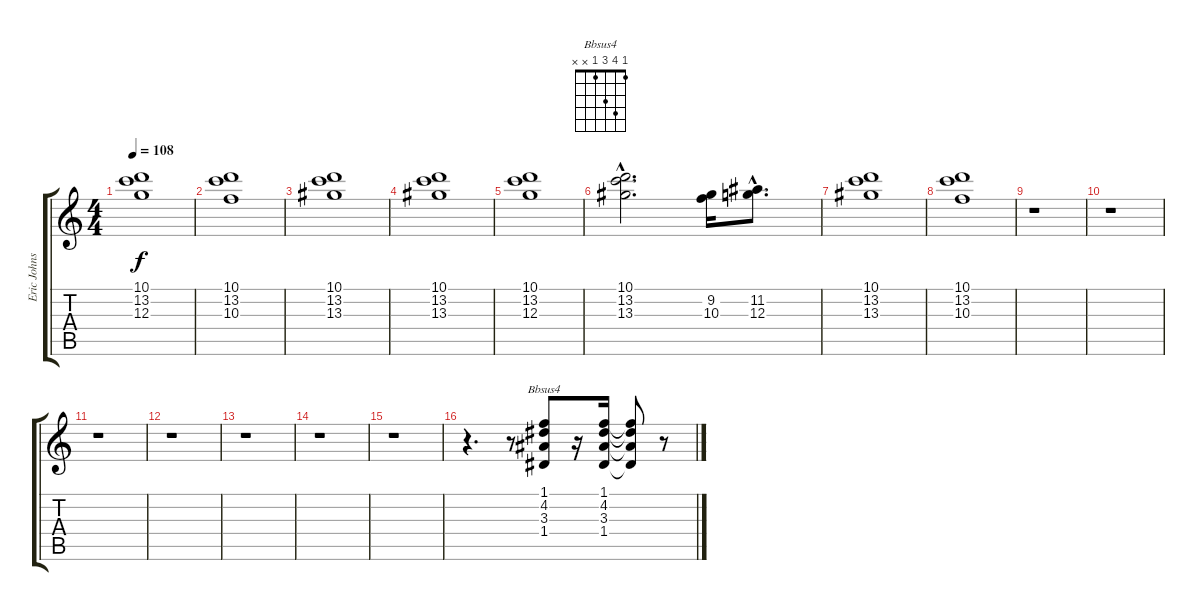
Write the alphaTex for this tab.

\track ("Eric Johnson [Rhy]" "Eric Johns") {instrument electricguitarjazz}
\staff {score tabs}
\tuning (E4 B3 G3 D3 A2 E2) {hide}
\chord ("Bbsus4" 1 4 3 1 x x)
\ts (4 4)
\tempo 108
\clef g2
\ks c
(10.1 13.2 12.3).1{dy f} |
(10.1 13.2 10.3).1 |
(10.1 13.2 13.3).1 |
(10.1 13.2 13.3).1 |
(10.1 13.2 12.3).1 |
(10.1{hac} 13.2{hac} 13.3{hac}).2{d} (9.2 10.3).16 (11.2{hac} 12.3{hac}).8{d} |
(10.1 13.2 13.3).1 |
(10.1 13.2 10.3).1 |
r.1 |
r.1 |
r.1 |
r.1 |
r.1 |
r.1 |
r.1 |
r.4{d} r.8 (1.1 4.2 3.3 1.4).8{ch "Bbsus4"} r.16 (1.1 4.2 3.3 1.4).16 (1.1{t} 4.2{t} 3.3{t} 1.4{t}).8 r.8
